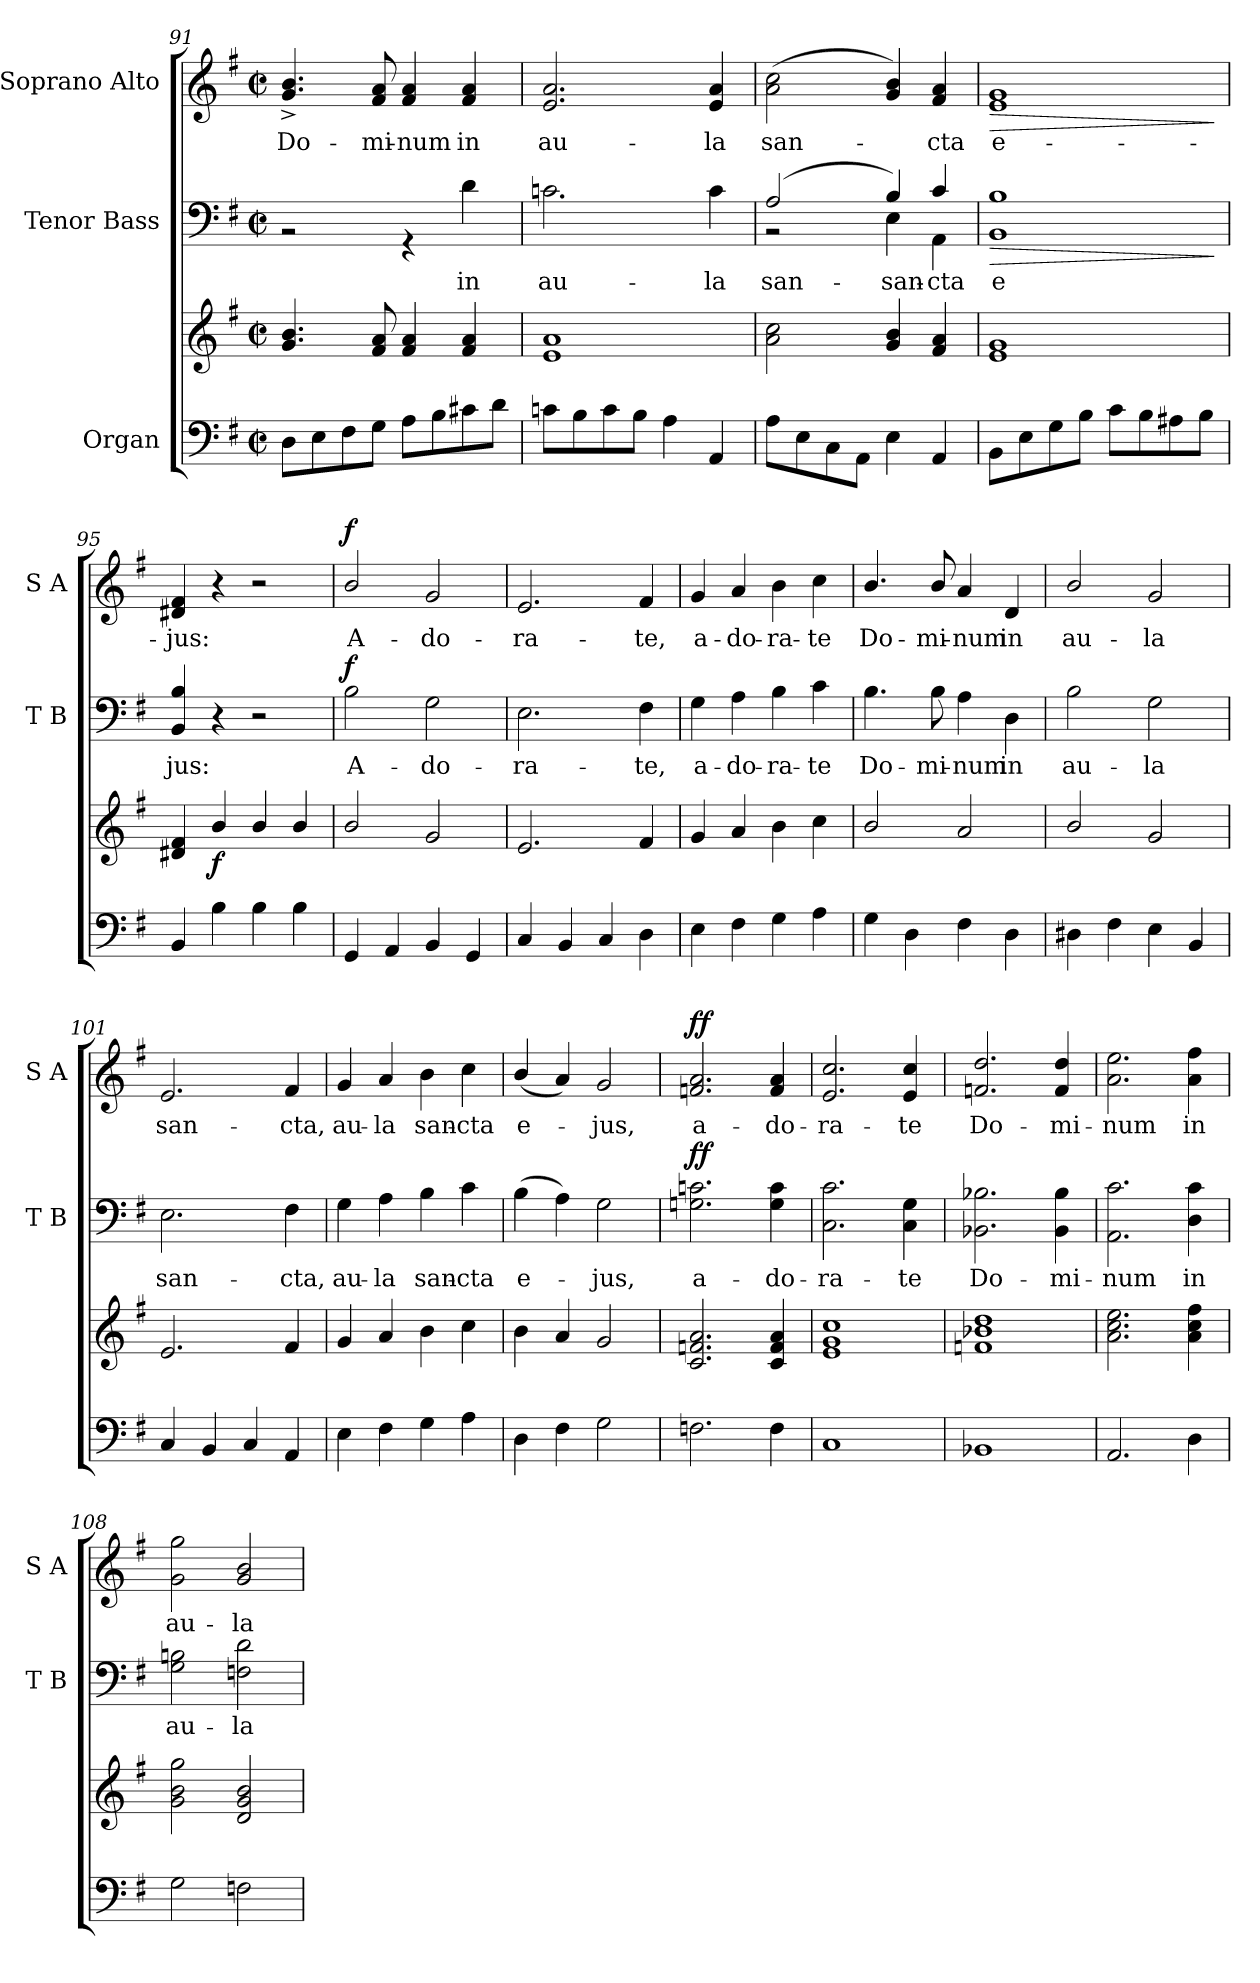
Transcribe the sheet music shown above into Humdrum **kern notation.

**kern	**kern	**dynam	**kern	**text	**dynam	**kern	**text	**dynam
*part3	*part3	*part3	*part2	*part2	*part2	*part1	*part1	*part1
*staff4	*staff3	*staff3/4	*staff2	*staff2	*staff2	*staff1	*staff1	*staff1
*I"Organ	*	*	*I"Tenor Bass	*	*	*I"Soprano Alto	*	*
*	*	*	*I'T B	*	*	*I'S A	*	*
*clefF4	*clefG2	*	*clefF4	*	*	*clefG2	*	*
*k[f#]	*k[f#]	*	*k[f#]	*	*	*k[f#]	*	*
*G:	*G:	*	*G:	*	*	*G:	*	*
*M2/2	*M2/2	*	*M2/2	*	*	*M2/2	*	*
*met(c|)	*met(c|)	*	*met(c|)	*	*	*met(c|)	*	*
=91	=91	=91	=91	=91	=91	=91	=91	=91
*	*	*	*^	*	*	*	*	*
!	!	!	!	!	!	!	!	!LO:LY:b	!
8DL	4.g 4.b	.	1ryy	2r	.	.	4.g/^ 4.b/^	Do-	.
8E	.	.	.	.	.	.	.	.	.
8F#	.	.	.	.	.	.	.	.	.
!	!	!	!	!	!	!	!	!LO:LY:b	!
8GJ	8f# 8a	.	.	.	.	.	8f# 8a	-mi-	.
!	!	!	!	!	!	!	!	!LO:LY:b	!
8AL	4f# 4a	.	.	4r	.	.	4f# 4a	-num	.
8B	.	.	.	.	.	.	.	.	.
!	!	!	!	!	!LO:LY:b	!	!	!LO:LY:b	!
8c#X	4f# 4a	.	.	4d	in	.	4f# 4a	in	.
8dJ	.	.	.	.	.	.	.	.	.
=92	=92	=92	=92	=92	=92	=92	=92	=92	=92
!	!	!	!	!	!LO:LY:b	!	!	!LO:LY:b	!
8cnL	1e 1a	.	1ryy	2.cn	au-	.	2.e 2.a	au-	.
8B	.	.	.	.	.	.	.	.	.
8c	.	.	.	.	.	.	.	.	.
8BJ	.	.	.	.	.	.	.	.	.
4A	.	.	.	.	.	.	.	.	.
!	!	!	!	!	!LO:LY:b	!	!	!LO:LY:b	!
4AA	.	.	.	4c	-la	.	4e 4a	-la	.
=93	=93	=93	=93	=93	=93	=93	=93	=93	=93
!	!	!	!	!	!LO:LY:a	!	!	!LO:LY:b	!
8AL	2a 2cc	.	(>2A/	2r	san-	.	(<2a 2cc	san-	.
8E	.	.	.	.	.	.	.	.	.
8C	.	.	.	.	.	.	.	.	.
8AAJ	.	.	.	.	.	.	.	.	.
!	!	!	!	!	!LO:LY:b	!	!	!	!
4E	4g 4b	.	4B/)	4E	san-	.	4g/ 4b/)	.	.
!	!	!	!	!	!LO:LY:a	!	!	!	!
!	!	!	!	!	!LO:LY:b	!	!	!LO:LY:b	!
4AA	4f# 4a	.	4c/	4AA\	-cta	.	4f# 4a	cta	.
=94	=94	=94	=94	=94	=94	=94	=94	=94	=94
!	!	!	!	!	!LO:LY:b	!LO:HP:b	!	!LO:LY:b	!LO:HP:b
8BBL	1e 1g	.	1ryy	1BB 1B	e-	>	1e 1g	e-	>
8E	.	.	.	.	.	.	.	.	.
8G	.	.	.	.	.	.	.	.	.
8BJ	.	.	.	.	.	.	.	.	.
8cL	.	.	.	.	.	.	.	.	.
8B	.	.	.	.	.	.	.	.	.
8A#X	.	.	.	.	.	.	.	.	.
8BJ	.	.	.	.	.	.	.	.	.
*	*	*	*v	*v	*	*	*	*	*
.	.	.	.	.	]	.	.	]
!!LO:LB:g=z
=95	=95	=95	=95	=95	=95	=95	=95	=95
!	!	!	!	!LO:LY:b	!	!	!LO:LY:b	!
4BB	4d#X 4f#	.	4BB/ 4B/	-jus:	.	4d#X 4f#	-jus:	.
!	!	!LO:DY:b	!	!	!	!	!	!
4B	4b/	f	4r	.	.	4r	.	.
4B	4b/	.	2r	.	.	2r	.	.
4B	4b/	.	.	.	.	.	.	.
=96	=96	=96	=96	=96	=96	=96	=96	=96
!	!	!	!	!LO:LY:b	!LO:DY:b	!	!LO:LY:b	!LO:DY:b
4GG	2b/	.	2B\	A-	f	2b/	A-	f
4AA	.	.	.	.	.	.	.	.
!	!	!	!	!LO:LY:b	!	!	!LO:LY:b	!
4BB	2g	.	2G	-do-	.	2g	-do-	.
4GG	.	.	.	.	.	.	.	.
=97	=97	=97	=97	=97	=97	=97	=97	=97
!	!	!	!	!LO:LY:b	!	!	!LO:LY:b	!
4C	2.e	.	2.E	-ra-	.	2.e	-ra-	.
4BB	.	.	.	.	.	.	.	.
4C	.	.	.	.	.	.	.	.
!	!	!	!	!LO:LY:b	!	!	!LO:LY:b	!
4D	4f#	.	4F#	-te,	.	4f#	-te,	.
=98	=98	=98	=98	=98	=98	=98	=98	=98
!	!	!	!	!LO:LY:b	!	!	!LO:LY:b	!
4E	4g	.	4G	a-	.	4g	a-	.
!	!	!	!	!LO:LY:b	!	!	!LO:LY:b	!
4F#	4a	.	4A	-do-	.	4a	-do-	.
!	!	!	!	!LO:LY:b	!	!	!LO:LY:b	!
4G	4b	.	4B	-ra-	.	4b	-ra-	.
!	!	!	!	!LO:LY:b	!	!	!LO:LY:b	!
4A	4cc	.	4c	-te	.	4cc	-te	.
=99	=99	=99	=99	=99	=99	=99	=99	=99
!	!	!	!	!LO:LY:b	!	!	!LO:LY:b	!
4G	2b/	.	4.B\	Do-	.	4.b/	Do-	.
4D	.	.	.	.	.	.	.	.
!	!	!	!	!LO:LY:b	!	!	!LO:LY:b	!
.	.	.	8B\	-mi-	.	8b/	-mi-	.
!	!	!	!	!LO:LY:b	!	!	!LO:LY:b	!
4F#	2a	.	4A	-num	.	4a	-num	.
!	!	!	!	!LO:LY:b	!	!	!LO:LY:b	!
4D	.	.	4D	in	.	4d	in	.
=100	=100	=100	=100	=100	=100	=100	=100	=100
!	!	!	!	!LO:LY:b	!	!	!LO:LY:b	!
4D#X	2b/	.	2B\	au-	.	2b/	au-	.
4F#	.	.	.	.	.	.	.	.
!	!	!	!	!LO:LY:b	!	!	!LO:LY:b	!
4E	2g	.	2G	-la	.	2g	-la	.
4BB	.	.	.	.	.	.	.	.
=101	=101	=101	=101	=101	=101	=101	=101	=101
!	!	!	!	!LO:LY:b	!	!	!LO:LY:b	!
4C	2.e	.	2.E	san-	.	2.e	san-	.
4BB	.	.	.	.	.	.	.	.
4C	.	.	.	.	.	.	.	.
!	!	!	!	!LO:LY:b	!	!	!LO:LY:b	!
4AA	4f#	.	4F#	-cta,	.	4f#	-cta,	.
=102	=102	=102	=102	=102	=102	=102	=102	=102
!	!	!	!	!LO:LY:b	!	!	!LO:LY:b	!
4E	4g	.	4G	au-	.	4g	au-	.
!	!	!	!	!LO:LY:b	!	!	!LO:LY:b	!
4F#	4a	.	4A	-la	.	4a	-la	.
!	!	!	!	!LO:LY:b	!	!	!LO:LY:b	!
4G	4b	.	4B	san-	.	4b	san-	.
!	!	!	!	!LO:LY:b	!	!	!LO:LY:b	!
4A	4cc	.	4c	-cta	.	4cc	-cta	.
!!LO:LB:g=z
=103	=103	=103	=103	=103	=103	=103	=103	=103
!	!	!	!	!LO:LY:b	!	!	!LO:LY:b	!
4D	4b	.	(>4B\	e-	.	(<4b/	e-	.
4F#	4a	.	4A)	.	.	4a)	.	.
!	!	!	!	!LO:LY:b	!	!	!LO:LY:b	!
2G	2g	.	2G	jus,	.	2g	jus,	.
=104	=104	=104	=104	=104	=104	=104	=104	=104
!	!	!	!	!LO:LY:b	!LO:DY:b	!	!LO:LY:b	!LO:DY:b
2.Fn	2.c 2.fn 2.a	.	2.Gn 2.cn	a-	ff	2.fn 2.a	a-	ff
!	!	!	!	!LO:LY:b	!	!	!LO:LY:b	!
4F	4c 4f 4a	.	4G 4c	-do-	.	4f 4a	-do-	.
=105	=105	=105	=105	=105	=105	=105	=105	=105
!	!	!	!	!LO:LY:b	!	!	!LO:LY:b	!
1C	1e 1g 1cc	.	2.C 2.c	-ra-	.	2.e 2.cc	-ra-	.
!	!	!	!	!LO:LY:b	!	!	!LO:LY:b	!
.	.	.	4C 4G	-te	.	4e 4cc	-te	.
=106	=106	=106	=106	=106	=106	=106	=106	=106
!	!	!	!	!LO:LY:b	!	!	!LO:LY:b	!
1BB-X	1fn 1b-X 1dd	.	2.BB-X 2.B-X	Do-	.	2.fn 2.dd	Do-	.
!	!	!	!	!LO:LY:b	!	!	!LO:LY:b	!
.	.	.	4BB- 4B-	-mi-	.	4f 4dd	-mi-	.
=107	=107	=107	=107	=107	=107	=107	=107	=107
!	!	!	!	!LO:LY:b	!	!	!LO:LY:b	!
2.AA	2.a 2.cc 2.ee	.	2.AA 2.c	-num	.	2.a 2.ee	-num	.
!	!	!	!	!LO:LY:b	!	!	!LO:LY:b	!
4D	4a 4cc 4ff#	.	4D 4c	in	.	4a 4ff#	in	.
=108	=108	=108	=108	=108	=108	=108	=108	=108
!	!	!	!	!LO:LY:b	!	!	!LO:LY:b	!
2G	2g 2b 2gg	.	2G 2Bn	au-	.	2g 2gg	au-	.
!	!	!	!	!LO:LY:b	!	!	!LO:LY:b	!
2Fn	2d 2g 2b	.	2Fn 2d	-la	.	2g 2b	-la	.
=	=	=	=	=	=	=	=	=
*-	*-	*-	*-	*-	*-	*-	*-	*-
